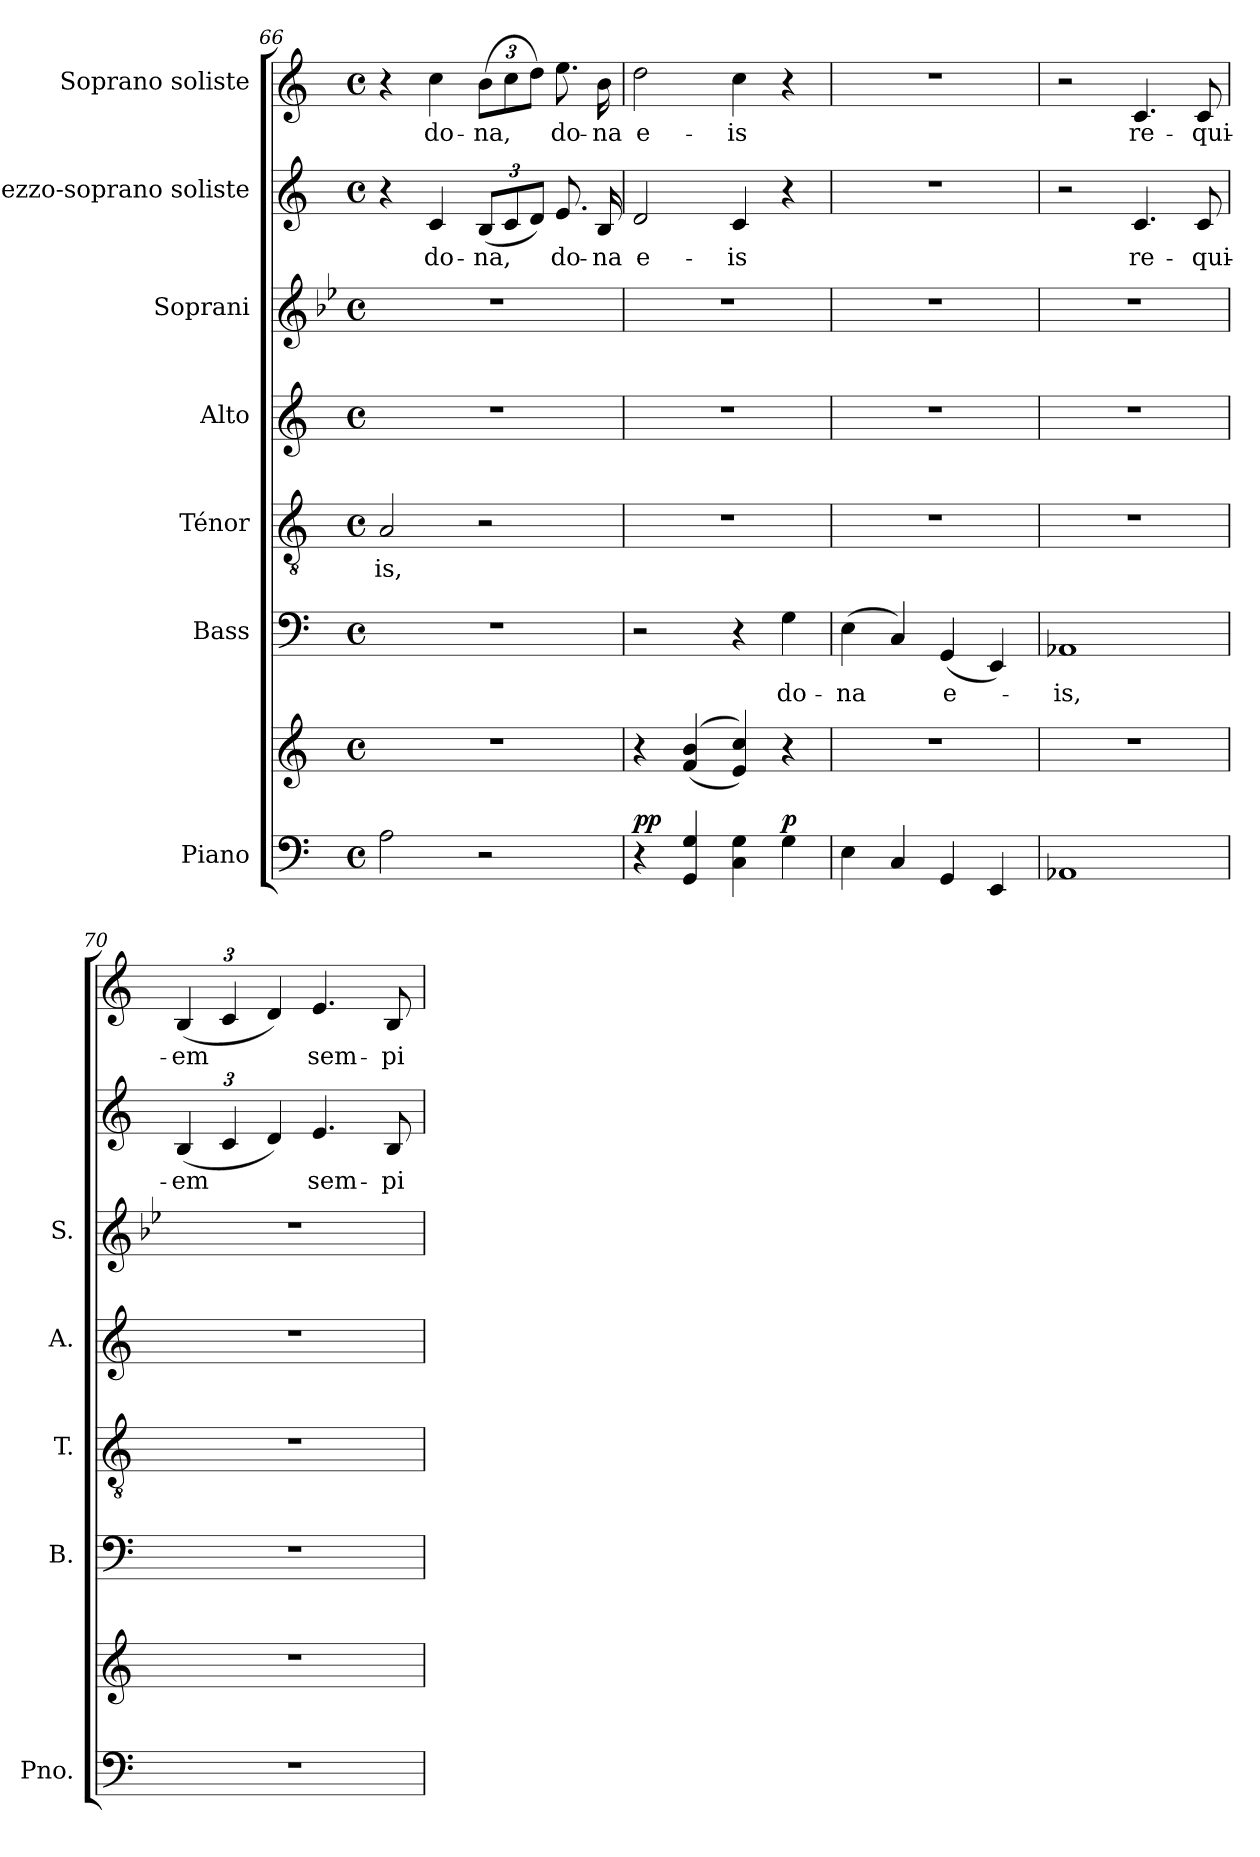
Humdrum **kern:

**kern	**kern	**dynam	**kern	**text	**kern	**text	**kern	**kern	**kern	**text	**kern	**text
*part7	*part7	*part7	*part6	*part6	*part5	*part5	*part4	*part3	*part2	*part2	*part1	*part1
*staff8	*staff7	*staff7/8	*staff6	*staff6	*staff5	*staff5	*staff4	*staff3	*staff2	*staff2	*staff1	*staff1
*I"Piano	*	*	*I"Bass	*	*I"Ténor	*	*I"Alto	*I"Soprani	*I"Mezzo-soprano soliste	*	*I"Soprano soliste	*
*I'Pno.	*	*	*I'B.	*	*I'T.	*	*I'A.	*I'S.	*	*	*	*
*clefF4	*clefG2	*	*clefF4	*	*clefGv2	*	*clefG2	*clefG2	*clefG2	*	*clefG2	*
*	*	*	*	*	*	*	*	*ITrd8c14	*	*	*	*
*k[]	*k[]	*	*k[]	*	*k[]	*	*k[]	*k[b-e-]	*k[]	*	*k[]	*
*M4/4	*M4/4	*	*M4/4	*	*M4/4	*	*M4/4	*M4/4	*M4/4	*	*M4/4	*
*met(c)	*met(c)	*	*met(c)	*	*met(c)	*	*met(c)	*met(c)	*met(c)	*	*met(c)	*
=66	=66	=66	=66	=66	=66	=66	=66	=66	=66	=66	=66	=66
2A\	1r	.	1r	.	2A/	-is,	1r	1r	4r	.	4r	.
.	.	.	.	.	.	.	.	.	4c/	do-	4cc\	do-
*	*	*	*	*	*	*	*	*	*Xbrackettup	*	*Xbrackettup	*
2r	.	.	.	.	2r	.	.	.	(>12B/L	-na,	(12b\L	-na,
.	.	.	.	.	.	.	.	.	12c/	.	12cc\	.
.	.	.	.	.	.	.	.	.	12d/J)	.	12dd\J)	.
.	.	.	.	.	.	.	.	.	8.e/	do-	8.ee\	do-
.	.	.	.	.	.	.	.	.	16B/	-na	16b\	-na
=67	=67	=67	=67	=67	=67	=67	=67	=67	=67	=67	=67	=67
!	!	!LO:DY:a=2	!	!	!	!	!	!	!	!	!	!
4r	4r	pp	2r	.	1r	.	1r	1r	2d/	e-	2dd\	e-
4GG/ 4G/	((4f/ 4b/	.	.	.	.	.	.	.	.	.	.	.
4C\ 4G\	4e/ 4cc/))	.	4r	.	.	.	.	.	4c/	-is	4cc\	-is
!	!	!LO:DY:a=2	!	!	!	!	!	!	!	!	!	!
4G\	4r	p	4G\	do-	.	.	.	.	4r	.	4r	.
!!LO:PB:g=z
=68	=68	=68	=68	=68	=68	=68	=68	=68	=68	=68	=68	=68
4E\	1r	.	(4E\	-na	1r	.	1r	1r	1r	.	1r	.
4C/	.	.	4C/)	.	.	.	.	.	.	.	.	.
4GG/	.	.	(>4GG/	e-	.	.	.	.	.	.	.	.
4EE/	.	.	4EE/)	.	.	.	.	.	.	.	.	.
=69	=69	=69	=69	=69	=69	=69	=69	=69	=69	=69	=69	=69
1AA-X	1r	.	1AA-X	-is,	1r	.	1r	1r	2r	.	2r	.
.	.	.	.	.	.	.	.	.	4.c/	re-	4.c/	re-
.	.	.	.	.	.	.	.	.	8c/	-qui-	8c/	-qui-
=70	=70	=70	=70	=70	=70	=70	=70	=70	=70	=70	=70	=70
1r	1r	.	1r	.	1r	.	1r	1r	(>6B/	-em	(>6B/	-em
.	.	.	.	.	.	.	.	.	6c/	.	6c/	.
.	.	.	.	.	.	.	.	.	6d/)	.	6d/)	.
.	.	.	.	.	.	.	.	.	4.e/	sem-	4.e/	sem-
.	.	.	.	.	.	.	.	.	8B/	-pi-	8B/	-pi-
=	=	=	=	=	=	=	=	=	=	=	=	=
*-	*-	*-	*-	*-	*-	*-	*-	*-	*-	*-	*-	*-
